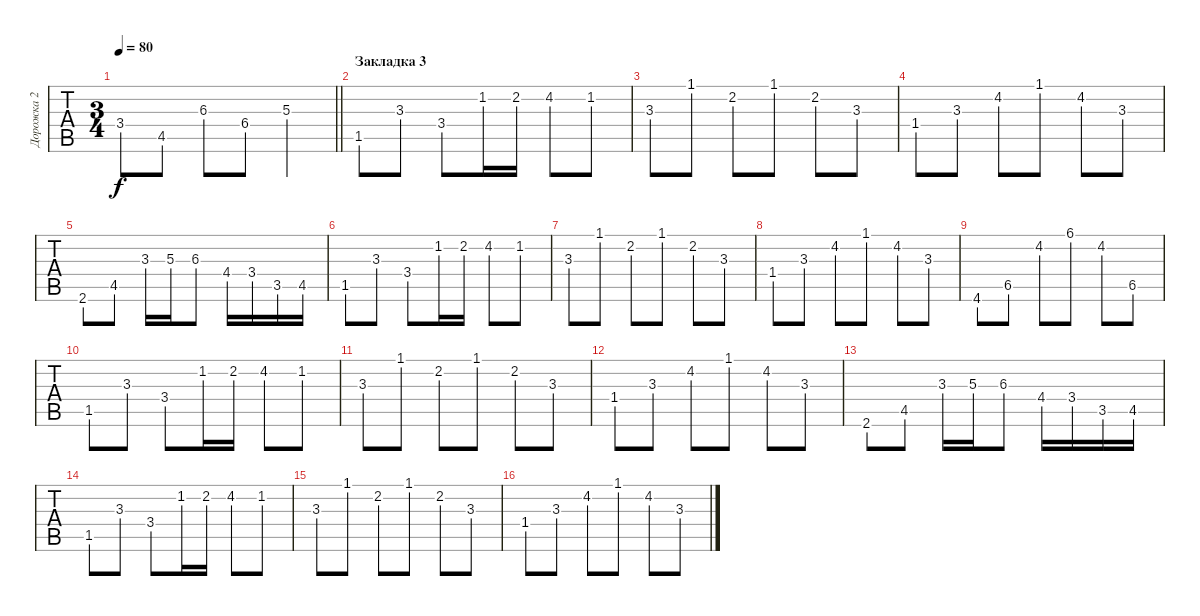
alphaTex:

\track ("Дорожка 2" "Дорожка 2") {instrument electricguitarclean}
\staff {tabs}
\tuning (C4 G3 Eb3 Bb2 F2 C2) {hide}
\ts (3 4)
\tempo 80
\clef g2
\barLineRight lightlight
\ks f#minor
3.4.8{dy f} 4.5.8 6.3.8 6.4.8 5.3.4 |
\section ("" "Закладка 3")
1.5.8 3.3.8 3.4.8 1.2.16 2.2.16 4.2.8 1.2.8 |
3.3.8 1.1.8 2.2.8 1.1.8 2.2.8 3.3.8 |
1.4.8 3.3.8 4.2.8 1.1.8 4.2.8 3.3.8 |
2.6.8 4.5.8 3.3.16 5.3.16 6.3.8 4.4.16 3.4.16 3.5.16 4.5.16 |
1.5.8 3.3.8 3.4.8 1.2.16 2.2.16 4.2.8 1.2.8 |
3.3.8 1.1.8 2.2.8 1.1.8 2.2.8 3.3.8 |
1.4.8 3.3.8 4.2.8 1.1.8 4.2.8 3.3.8 |
4.6.8 6.5.8 4.2.8 6.1.8 4.2.8 6.5.8 |
1.5.8 3.3.8 3.4.8 1.2.16 2.2.16 4.2.8 1.2.8 |
3.3.8 1.1.8 2.2.8 1.1.8 2.2.8 3.3.8 |
1.4.8 3.3.8 4.2.8 1.1.8 4.2.8 3.3.8 |
2.6.8 4.5.8 3.3.16 5.3.16 6.3.8 4.4.16 3.4.16 3.5.16 4.5.16 |
1.5.8 3.3.8 3.4.8 1.2.16 2.2.16 4.2.8 1.2.8 |
3.3.8 1.1.8 2.2.8 1.1.8 2.2.8 3.3.8 |
1.4.8 3.3.8 4.2.8 1.1.8 4.2.8 3.3.8
